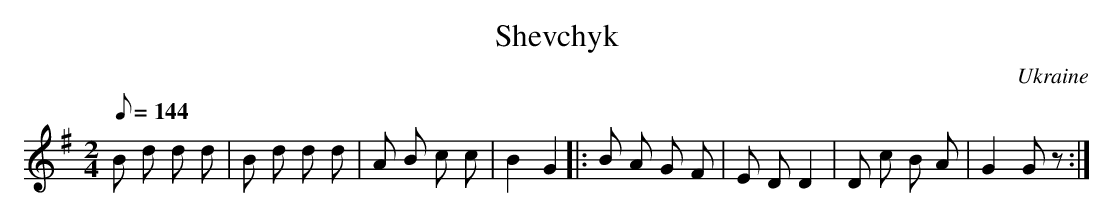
X:1
T:Shevchyk
L:1/8
M:2/4
O:Ukraine
Q:144
K:G
B d d d | B d d d | A B c c | B2 G2 |:\
B A G F | E D D2 | D c B A | G2 G z :|
